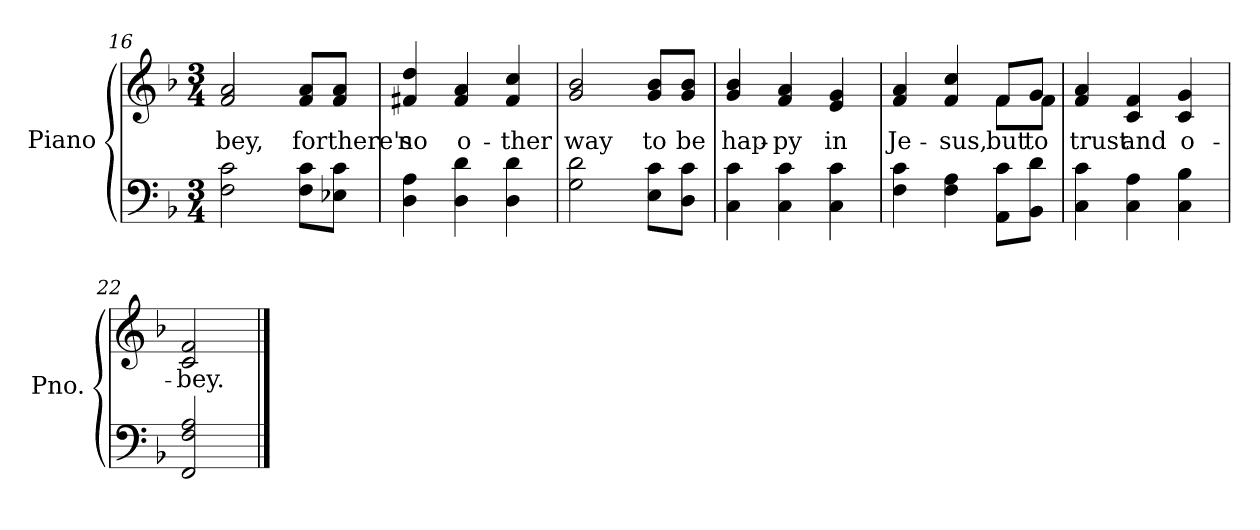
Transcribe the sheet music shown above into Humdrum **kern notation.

**kern	**kern	**text
*part2	*part1	*part1
*staff2	*staff1	*staff1
*I"Piano	*I"Piano	*
*I'Pno.	*I'Pno.	*
*clefF4	*clefG2	*
*k[b-]	*k[b-]	*
*F:	*F:	*
*M3/4	*M3/4	*
=16	=16	=16
!	!	!LO:LY:b:color=#000000
2Fi\ 2ci	2fi/ 2ai	-bey,
!	!	!LO:LY:b:color=#000000
8Fi\ 8ci\L	8fi/ 8ai/L	for
!	!	!LO:LY:b:color=#000000
8E-Xi\ 8ci\J	8fi/ 8ai/J	there's
!!LO:LB:g=z
=17	=17	=17
!	!	!LO:LY:b:color=#000000
4Di\ 4Ai	4f#Xi/ 4ddi	no
!	!	!LO:LY:b:color=#000000
4Di\ 4di	4f#i/ 4ai	o-
!	!	!LO:LY:b:color=#000000
4Di\ 4di	4f#i/ 4cci	-ther
=18	=18	=18
!	!	!LO:LY:b:color=#000000
2Gi\ 2di	2gi/ 2b-i	way
!	!	!LO:LY:b:color=#000000
8Ei\ 8ci\L	8gi/ 8b-i/L	to
!	!	!LO:LY:b:color=#000000
8Di\ 8ci\J	8gi/ 8b-i/J	be
=19	=19	=19
!	!	!LO:LY:b:color=#000000
4Ci\ 4ci	4gi/ 4b-i	hap-
!	!	!LO:LY:b:color=#000000
4Ci\ 4ci	4fi/ 4ai	-py
!	!	!LO:LY:b:color=#000000
4Ci\ 4ci	4ei/ 4gi	in
=20	=20	=20
!	!	!LO:LY:b:color=#000000
*	*^	*
4Fi\ 4ci	4fi/ 4ai	2ryy	Je-
!	!	!	!LO:LY:b:color=#000000
4Fi\ 4Ai	4fi/ 4cci	.	-sus,
!	!	!	!LO:LY:b:color=#000000
8AAi\ 8ci\L	8fi/L	8fi\L	but
!	!	!	!LO:LY:b:color=#000000
8BB-i\ 8di\J	8gi/J	8fi\J	to
*	*v	*v	*
=21	=21	=21
*	*^	*
!	!	!	!LO:LY:b:color=#000000
*	*v	*v	*
4Ci\ 4ci	4fi/ 4ai	trust
!	!	!LO:LY:b:color=#000000
4Ci\ 4Ai	4ci/ 4fi	and
!	!	!LO:LY:b:color=#000000
4Ci\ 4B-i	4ci/ 4gi	o-
=22	=22	=22
!	!	!LO:LY:b:color=#000000
2FFi/ 2Fi 2Ai	2ci/ 2fi	-bey.
==	==	==
*-	*-	*-
